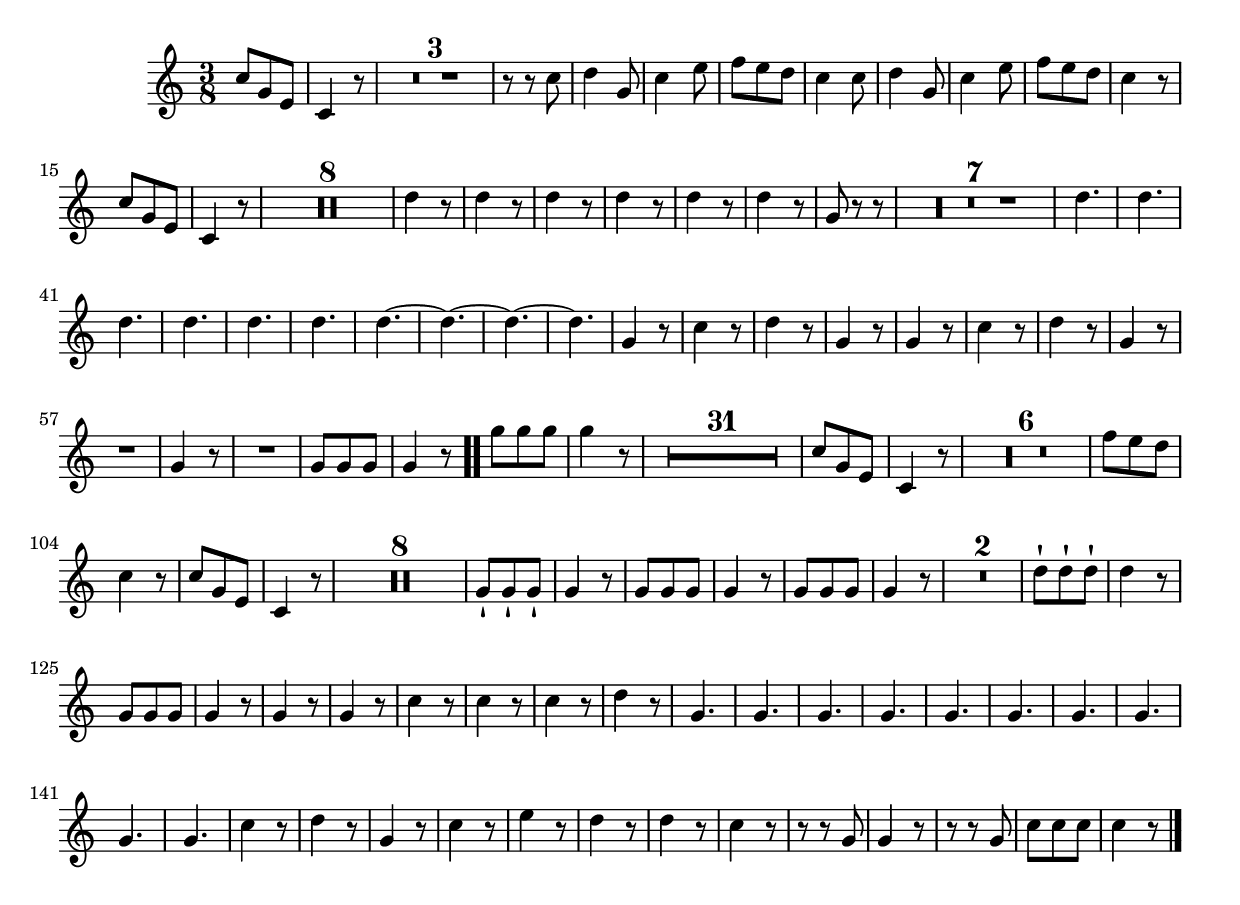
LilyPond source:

\version "2.16.0"      %Gossec - Symphonie si bémol
                        %Cor1 - 3e mvt  
\relative c''{
\clef treble
\key c \major
\time 3/8




c8 g e
c4 r8
\set Score.skipBars = ##t R4. * 3
%
%
r8 r c'
d4 g,8
c4 e8
f e d
c4 c8
d4 g,8
c4 e8
f e d
c4 r8
c g e
c4 r8
\set Score.skipBars = ##t R4. * 8
%
%
%
%
%
%
%
d'4 r8
\repeat unfold 5 {d4 r8}
%
%
%
%
g, r r
\set Score.skipBars = ##t R4. * 7
%
%
%
%
%
%
d'4.
d
d
d
d
d
d ~
d ~
d ~
d
g,4 r8
c4 r8
d4 r8
g,4 r8
g4 r8
c4 r8
d4 r8
g,4 r8
R4.
g4 r8
R4.
g8 g g
g4 r8 \bar ".|."
g'8 g g
g4 r8
\set Score.skipBars = ##t R4. * 31
c,8 g e
c4 r8
\set Score.skipBars = ##t R4. * 6
%
%
%
%
%
f'8 e d
c4 r8
c g e
c4 r8
\set Score.skipBars = ##t R4. * 8
%
%
%
%
%
%
%
g'8-| g-| g-|
g4 r8
g g g
g4 r8
g g g 
g4 r8
\set Score.skipBars = ##t R4. * 2
%
d'8-| d-| d-|
d4 r8
g, g g
g4 r8
g4 r8
g4 r8
c4 r8
c4 r8
c4 r8
d4 r8
g,4.
\repeat unfold 9 {g}
c4 r8
d4 r8
g,4 r8
c4 r8
e4 r8
d4 r8
d4 r8
c4 r8
r r g
g4 r8
r r g
c c c
c4 r8 \bar "|." 
}
